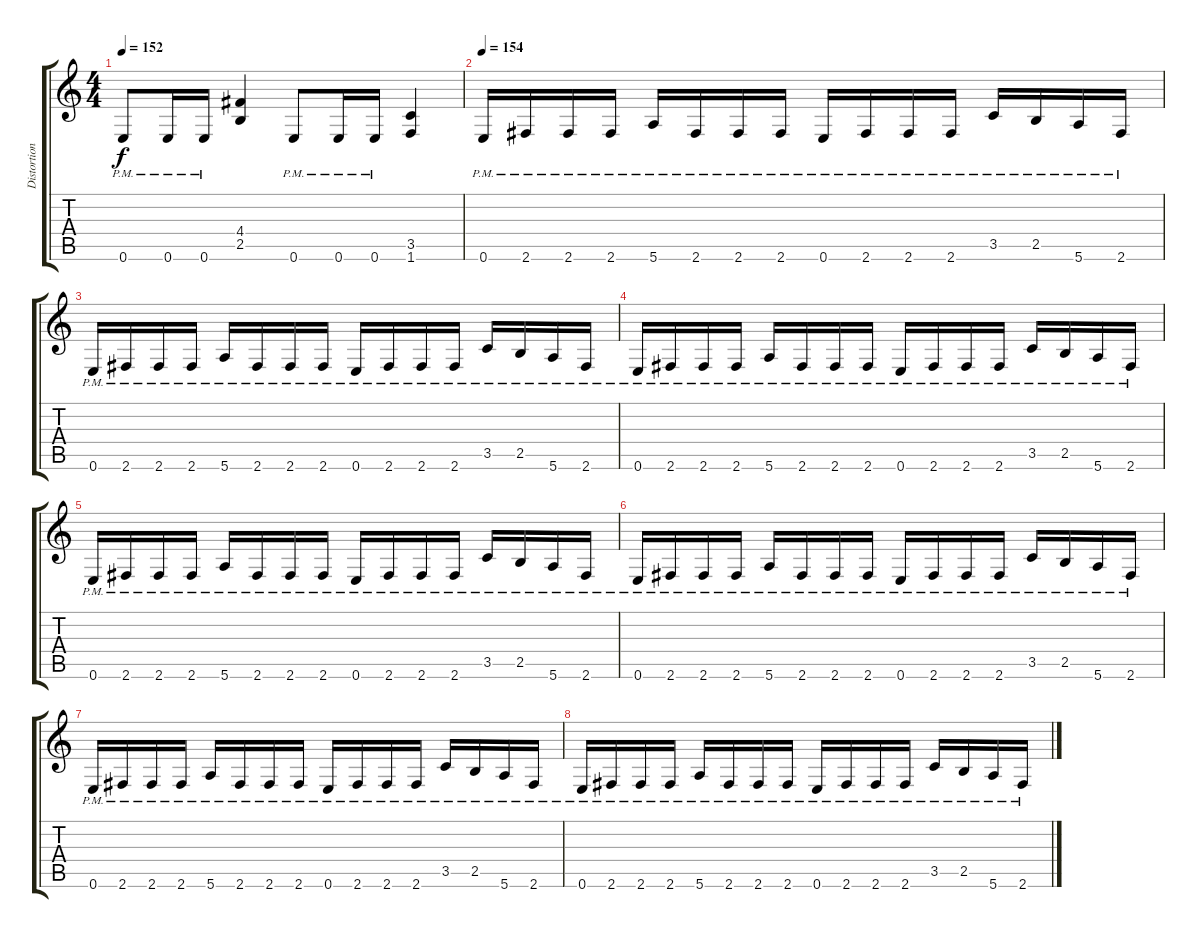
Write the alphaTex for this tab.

\track ("Distortion Guitar (Poland)" "Distortion") {instrument distortionguitar}
\staff {score tabs}
\tuning (E4 B3 G3 D3 A2 E2) {hide}
\ts (4 4)
\tempo 152
\clef g2
\ks c
0.6{pm}.8{dy f} 0.6{pm}.16 0.6{pm}.16 (4.4 2.5).4 0.6{pm}.8 0.6{pm}.16 0.6{pm}.16 (3.5 1.6).4 |
\tempo 152
\tempo 154
0.6{pm}.16 2.6{pm}.16 2.6{pm}.16 2.6{pm}.16 5.6{pm}.16 2.6{pm}.16 2.6{pm}.16 2.6{pm}.16 0.6{pm}.16 2.6{pm}.16 2.6{pm}.16 2.6{pm}.16 3.5{pm}.16 2.5{pm}.16 5.6{pm}.16 2.6{pm}.16 |
0.6{pm}.16 2.6{pm}.16 2.6{pm}.16 2.6{pm}.16 5.6{pm}.16 2.6{pm}.16 2.6{pm}.16 2.6{pm}.16 0.6{pm}.16 2.6{pm}.16 2.6{pm}.16 2.6{pm}.16 3.5{pm}.16 2.5{pm}.16 5.6{pm}.16 2.6{pm}.16 |
0.6{pm}.16 2.6{pm}.16 2.6{pm}.16 2.6{pm}.16 5.6{pm}.16 2.6{pm}.16 2.6{pm}.16 2.6{pm}.16 0.6{pm}.16 2.6{pm}.16 2.6{pm}.16 2.6{pm}.16 3.5{pm}.16 2.5{pm}.16 5.6{pm}.16 2.6{pm}.16 |
0.6{pm}.16 2.6{pm}.16 2.6{pm}.16 2.6{pm}.16 5.6{pm}.16 2.6{pm}.16 2.6{pm}.16 2.6{pm}.16 0.6{pm}.16 2.6{pm}.16 2.6{pm}.16 2.6{pm}.16 3.5{pm}.16 2.5{pm}.16 5.6{pm}.16 2.6{pm}.16 |
0.6{pm}.16 2.6{pm}.16 2.6{pm}.16 2.6{pm}.16 5.6{pm}.16 2.6{pm}.16 2.6{pm}.16 2.6{pm}.16 0.6{pm}.16 2.6{pm}.16 2.6{pm}.16 2.6{pm}.16 3.5{pm}.16 2.5{pm}.16 5.6{pm}.16 2.6{pm}.16 |
0.6{pm}.16 2.6{pm}.16 2.6{pm}.16 2.6{pm}.16 5.6{pm}.16 2.6{pm}.16 2.6{pm}.16 2.6{pm}.16 0.6{pm}.16 2.6{pm}.16 2.6{pm}.16 2.6{pm}.16 3.5{pm}.16 2.5{pm}.16 5.6{pm}.16 2.6{pm}.16 |
0.6{pm}.16 2.6{pm}.16 2.6{pm}.16 2.6{pm}.16 5.6{pm}.16 2.6{pm}.16 2.6{pm}.16 2.6{pm}.16 0.6{pm}.16 2.6{pm}.16 2.6{pm}.16 2.6{pm}.16 3.5{pm}.16 2.5{pm}.16 5.6{pm}.16 2.6{pm}.16
